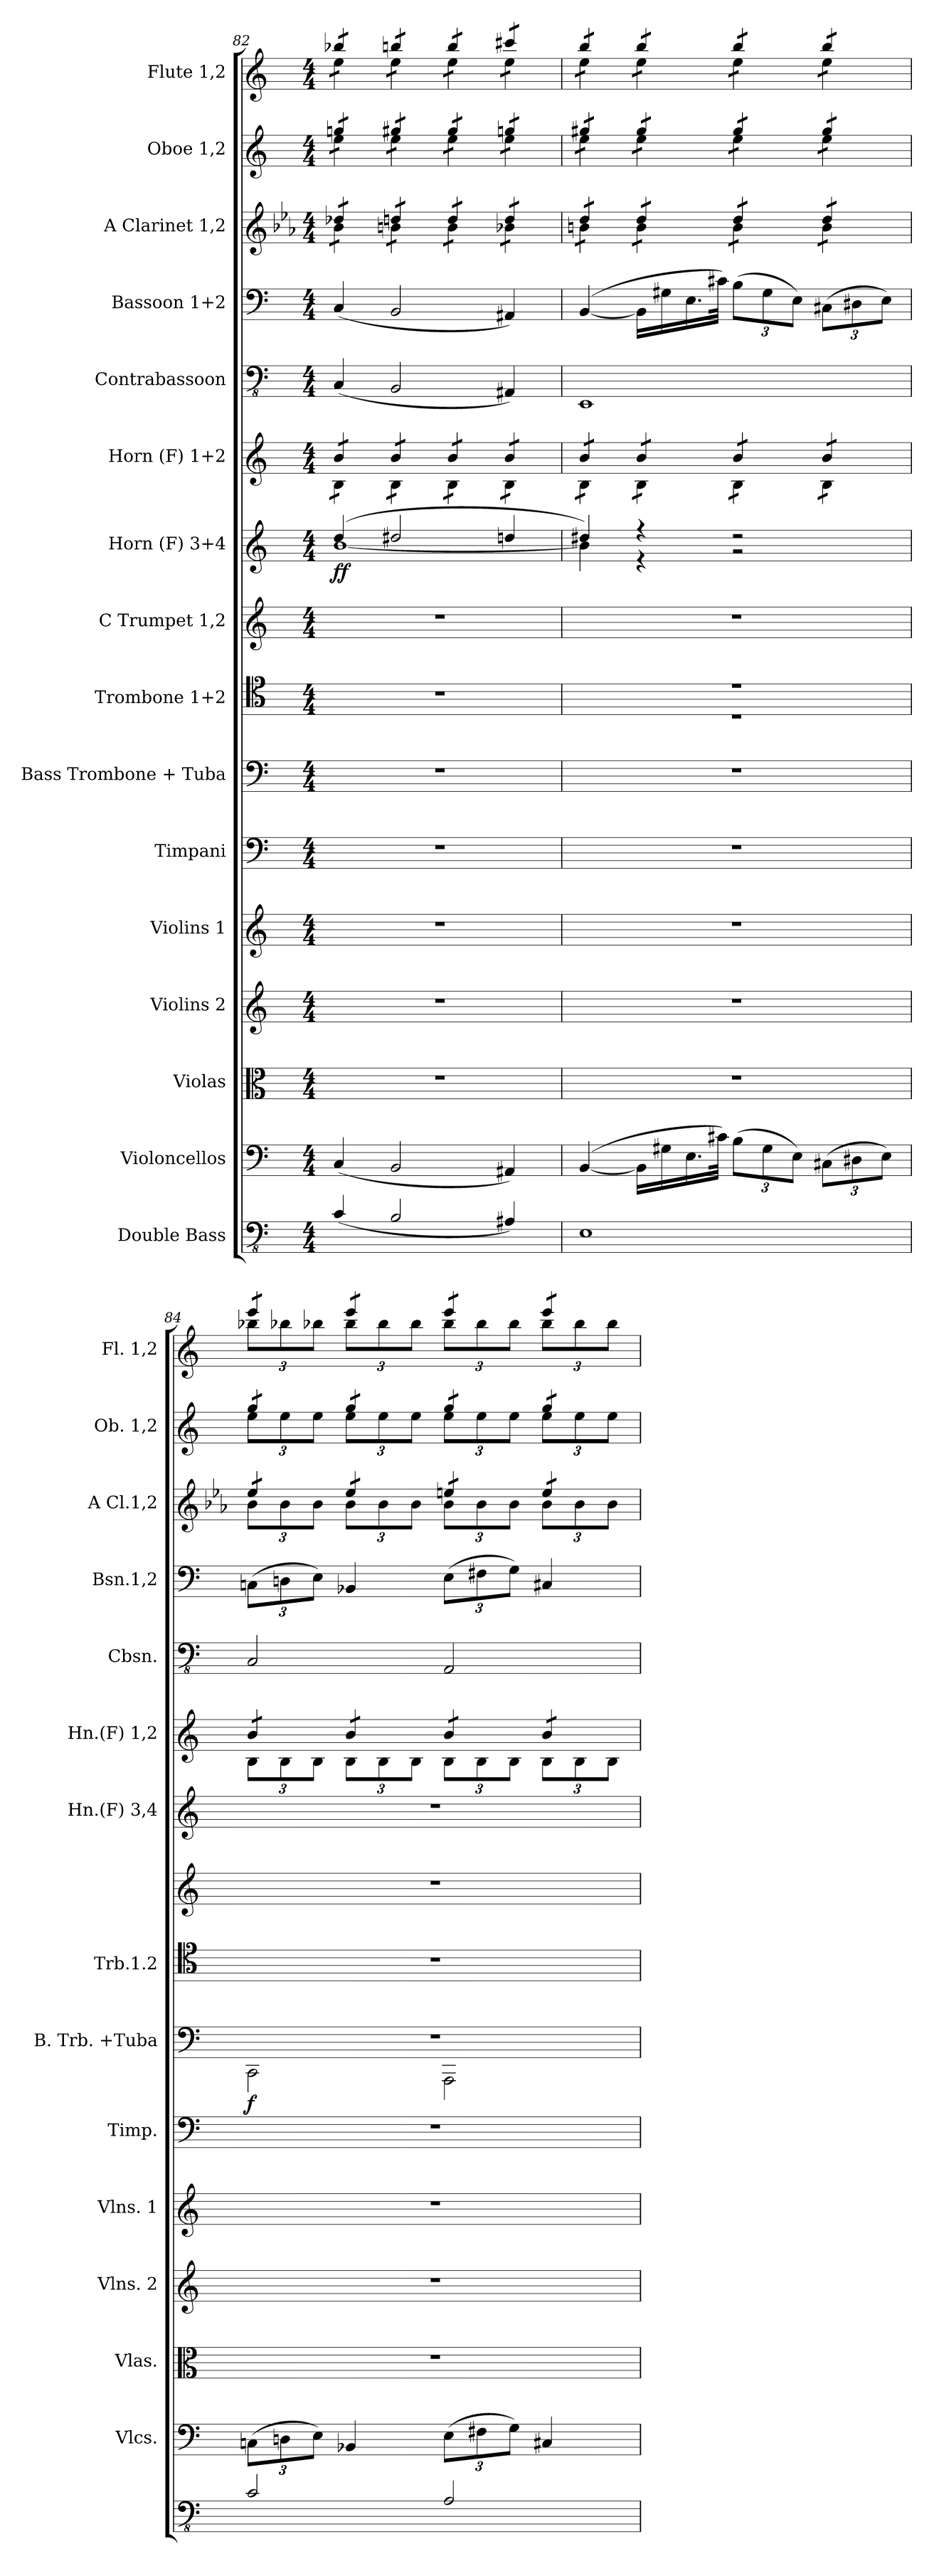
**kern	**kern	**kern	**kern	**kern	**kern	**kern	**dynam	**kern	**kern	**kern	**dynam	**kern	**kern	**kern	**kern	**kern	**kern
*part16	*part15	*part14	*part13	*part12	*part11	*part10	*part10	*part9	*part8	*part7	*part7	*part6	*part5	*part4	*part3	*part2	*part1
*staff16	*staff15	*staff14	*staff13	*staff12	*staff11	*staff10	*staff10	*staff9	*staff8	*staff7	*staff7	*staff6	*staff5	*staff4	*staff3	*staff2	*staff1
*I"Double Bass	*I"Violoncellos	*I"Violas	*I"Violins 2	*I"Violins 1	*I"Timpani	*I"Bass Trombone  + Tuba	*	*I"Trombone 1+2	*I"C Trumpet 1,2	*I"Horn (F) 3+4	*	*I"Horn (F) 1+2	*I"Contrabassoon	*I"Bassoon 1+2	*I"A Clarinet 1,2	*I"Oboe 1,2	*I"Flute 1,2
*	*I'Vlcs.	*I'Vlas.	*I'Vlns. 2	*I'Vlns. 1	*I'Timp.	*I'B. Trb. +Tuba	*	*I'Trb.1.2	*	*I'Hn.(F) 3,4	*	*I'Hn.(F) 1,2	*I'Cbsn.	*I'Bsn.1,2	*I'A Cl.1,2	*I'Ob. 1,2	*I'Fl. 1,2
*clefFv4	*clefF4	*clefC3	*clefG2	*clefG2	*clefF4	*clefF4	*	*clefC4	*clefG2	*clefG2	*	*clefG2	*clefFv4	*clefF4	*clefG2	*clefG2	*clefG2
*ITrd7c12	*	*	*	*	*	*	*	*	*	*ITrd4c7	*	*ITrd4c7	*	*	*ITrd2c3	*	*
*k[]	*k[]	*k[]	*k[]	*k[]	*k[]	*k[]	*	*k[]	*k[]	*k[b-]	*	*k[b-]	*k[]	*k[]	*k[]	*k[]	*k[]
*M4/4	*M4/4	*M4/4	*M4/4	*M4/4	*M4/4	*M4/4	*	*M4/4	*M4/4	*M4/4	*	*M4/4	*M4/4	*M4/4	*M4/4	*M4/4	*M4/4
=82	=82	=82	=82	=82	=82	=82	=82	=82	=82	=82	=82	=82	=82	=82	=82	=82	=82
*	*	*	*	*	*	*	*	*	*	*^	*	*^	*	*	*^	*^	*^
!	!	!	!	!	!	!	!	!	!	!	!	!LO:DY:b	!	!	!	!	!	!	!	!	!	!
*	*	*	*	*	*	*	*	*	*	*	*	*	*tremolo	*	*	*	*	*	*	*	*	*
*	*	*	*	*	*	*	*	*	*	*	*	*	*	*	*	*	*tremolo	*	*	*	*	*
*	*	*	*	*	*	*	*	*	*	*	*	*	*	*	*	*	*	*	*tremolo	*	*	*
*	*	*	*	*	*	*	*	*	*	*	*	*	*	*	*	*	*	*	*	*	*tremolo	*
(4CC/	(4C/	1r	1r	1r	1r	1r	.	1r	1r	(4g/	[1e	ff	12e/L	12E\L	(4CC/	(4C/	12b-X/L	12g\L	12ggn/L	12ee\L	12bb-X/L	12ee\L
.	.	.	.	.	.	.	.	.	.	.	.	.	12e/	12E\	.	.	12b-X/	12g\	12ggn/	12ee\	12bb-X/	12ee\
.	.	.	.	.	.	.	.	.	.	.	.	.	12e/J	12E\J	.	.	12b-X/J	12g\J	12ggn/J	12ee\J	12bb-X/J	12ee\J
2BBB/	2BB/	.	.	.	.	.	.	.	.	2g#X/	.	.	12e/L	12E\L	2BBB/	2BB/	12bn/L	12g#X\L	12gg#X/L	12ee\L	12bbn/L	12ee\L
.	.	.	.	.	.	.	.	.	.	.	.	.	12e/	12E\	.	.	12bn/	12g#X\	12gg#X/	12ee\	12bbn/	12ee\
.	.	.	.	.	.	.	.	.	.	.	.	.	12e/J	12E\J	.	.	12bn/J	12g#X\J	12gg#X/J	12ee\J	12bbn/J	12ee\J
.	.	.	.	.	.	.	.	.	.	.	.	.	12e/L	12E\L	.	.	12b/L	12g#\L	12gg#/L	12ee\L	12bb/L	12ee\L
.	.	.	.	.	.	.	.	.	.	.	.	.	12e/	12E\	.	.	12b/	12g#\	12gg#/	12ee\	12bb/	12ee\
.	.	.	.	.	.	.	.	.	.	.	.	.	12e/J	12E\J	.	.	12b/J	12g#\J	12gg#/J	12ee\J	12bb/J	12ee\J
4AAA#X/)	4AA#X/)	.	.	.	.	.	.	.	.	4gn/	.	.	12e/L	12E\L	4AAA#X/)	4AA#X/)	12b/L	12gn\L	12ggn/L	12ee\L	12ccc#X/L	12ee\L
.	.	.	.	.	.	.	.	.	.	.	.	.	12e/	12E\	.	.	12b/	12gn\	12ggn/	12ee\	12ccc#X/	12ee\
.	.	.	.	.	.	.	.	.	.	.	.	.	12e/J	12E\J	.	.	12b/J	12gn\J	12ggn/J	12ee\J	12ccc#X/J	12ee\J
=83	=83	=83	=83	=83	=83	=83	=83	=83	=83	=83	=83	=83	=83	=83	=83	=83	=83	=83	=83	=83	=83	=83
*	*	*	*	*	*	*	*	*^	*	*	*	*	*	*	*	*	*	*	*	*	*	*
1EEE	([4BB/	1r	1r	1r	1r	1r	.	1r	1r	1r	4g#X/)	4e\]	.	12e/L	12E\L	1EEE	([4BB/	12b/L	12g#X\L	12gg#X/L	12ee\L	12bb/L	12ee\L
.	.	.	.	.	.	.	.	.	.	.	.	.	.	12e/	12E\	.	.	12b/	12g#X\	12gg#X/	12ee\	12bb/	12ee\
.	.	.	.	.	.	.	.	.	.	.	.	.	.	12e/J	12E\J	.	.	12b/J	12g#X\J	12gg#X/J	12ee\J	12bb/J	12ee\J
.	16BB\LL]	.	.	.	.	.	.	.	.	.	4r	4r	.	12e/L	12E\L	.	16BB\LL]	12b/L	12g#\L	12gg#/L	12ee\L	12bb/L	12ee\L
.	16G#X\	.	.	.	.	.	.	.	.	.	.	.	.	.	.	.	16G#X\	.	.	.	.	.	.
.	.	.	.	.	.	.	.	.	.	.	.	.	.	12e/	12E\	.	.	12b/	12g#\	12gg#/	12ee\	12bb/	12ee\
.	16.E\	.	.	.	.	.	.	.	.	.	.	.	.	.	.	.	16.E\	.	.	.	.	.	.
.	.	.	.	.	.	.	.	.	.	.	.	.	.	12e/J	12E\J	.	.	12b/J	12g#\J	12gg#/J	12ee\J	12bb/J	12ee\J
.	32c#X\JJk)	.	.	.	.	.	.	.	.	.	.	.	.	.	.	.	32c#X\JJk)	.	.	.	.	.	.
*	*Xbrackettup	*	*	*	*	*	*	*	*	*	*	*	*	*	*	*	*Xbrackettup	*	*	*	*	*	*
.	(12B\L	.	.	.	.	.	.	.	.	.	2r	2r	.	12e/L	12E\L	.	(12B\L	12b/L	12g#\L	12gg#/L	12ee\L	12bb/L	12ee\L
.	12G#\	.	.	.	.	.	.	.	.	.	.	.	.	12e/	12E\	.	12G#\	12b/	12g#\	12gg#/	12ee\	12bb/	12ee\
.	12E\J)	.	.	.	.	.	.	.	.	.	.	.	.	12e/J	12E\J	.	12E\J)	12b/J	12g#\J	12gg#/J	12ee\J	12bb/J	12ee\J
.	(12C#X\L	.	.	.	.	.	.	.	.	.	.	.	.	12e/L	12E\L	.	(12C#X\L	12b/L	12g#\L	12gg#/L	12ee\L	12bb/L	12ee\L
.	12D#X\	.	.	.	.	.	.	.	.	.	.	.	.	12e/	12E\	.	12D#X\	12b/	12g#\	12gg#/	12ee\	12bb/	12ee\
.	12E\J)	.	.	.	.	.	.	.	.	.	.	.	.	12e/J	12E\J	.	12E\J)	12b/J	12g#\J	12gg#/J	12ee\J	12bb/J	12ee\J
*	*	*	*	*	*	*	*	*v	*v	*	*v	*v	*	*	*	*	*	*	*	*	*	*	*
!!LO:PB:g=z	!!
=84	=84	=84	=84	=84	=84	=84	=84	=84	=84	=84	=84	=84	=84	=84	=84	=84	=84	=84	=84	=84	=84
*	*	*	*	*	*	*^	*	*	*	*	*	*	*	*	*	*	*	*	*	*	*
!	!	!	!	!	!	!	!	!LO:DY:b	!	!	!	!	!	!	!	!	!	!	!	!	!	!
2CC/	(12Cn\L	1r	1r	1r	1r	1r	2CC\	f	1r	1r	1r	.	12e/L	12E\L	2CC/	(12Cn\L	12cc/L	12g\L	12gg/L	12ee\L	12eee/L	12bb-X\L
.	12Dn\	.	.	.	.	.	.	.	.	.	.	.	12e/	12E\	.	12Dn\	12cc/	12g\	12gg/	12ee\	12eee/	12bb-X\
.	12E\J)	.	.	.	.	.	.	.	.	.	.	.	12e/J	12E\J	.	12E\J)	12cc/J	12g\J	12gg/J	12ee\J	12eee/J	12bb-X\J
.	4BB-X/	.	.	.	.	.	.	.	.	.	.	.	12e/L	12E\L	.	4BB-X/	12cc/L	12g\L	12gg/L	12ee\L	12eee/L	12bb-\L
.	.	.	.	.	.	.	.	.	.	.	.	.	12e/	12E\	.	.	12cc/	12g\	12gg/	12ee\	12eee/	12bb-\
.	.	.	.	.	.	.	.	.	.	.	.	.	12e/J	12E\J	.	.	12cc/J	12g\J	12gg/J	12ee\J	12eee/J	12bb-\J
2AAA/	(12E\L	.	.	.	.	.	2AAA\	.	.	.	.	.	12e/L	12E\L	2AAA/	(12E\L	12cc#X/L	12g\L	12gg/L	12ee\L	12eee/L	12bb-\L
.	12F#X\	.	.	.	.	.	.	.	.	.	.	.	12e/	12E\	.	12F#X\	12cc#X/	12g\	12gg/	12ee\	12eee/	12bb-\
.	12G\J)	.	.	.	.	.	.	.	.	.	.	.	12e/J	12E\J	.	12G\J)	12cc#X/J	12g\J	12gg/J	12ee\J	12eee/J	12bb-\J
.	4C#X/	.	.	.	.	.	.	.	.	.	.	.	12e/L	12E\L	.	4C#X/	12cc#/L	12g\L	12gg/L	12ee\L	12eee/L	12bb-\L
.	.	.	.	.	.	.	.	.	.	.	.	.	12e/	12E\	.	.	12cc#/	12g\	12gg/	12ee\	12eee/	12bb-\
.	.	.	.	.	.	.	.	.	.	.	.	.	12e/J	12E\J	.	.	12cc#/J	12g\J	12gg/J	12ee\J	12eee/J	12bb-\J
*	*	*	*	*	*	*	*	*	*	*	*	*	*	*	*	*	*	*	*	*	*Xtremolo	*
*	*	*	*	*	*	*	*	*	*	*	*	*	*	*	*	*	*	*	*Xtremolo	*	*	*
*	*	*	*	*	*	*	*	*	*	*	*	*	*	*	*	*	*Xtremolo	*	*	*	*	*
*	*	*	*	*	*	*	*	*	*	*	*	*	*Xtremolo	*	*	*	*	*	*	*	*	*
*	*	*	*	*	*	*	*	*	*	*	*	*	*	*	*	*	*v	*v	*	*	*v	*v
*	*	*	*	*	*	*v	*v	*	*	*	*	*	*v	*v	*	*	*	*v	*v	*
=	=	=	=	=	=	=	=	=	=	=	=	=	=	=	=	=	=
*-	*-	*-	*-	*-	*-	*-	*-	*-	*-	*-	*-	*-	*-	*-	*-	*-	*-
